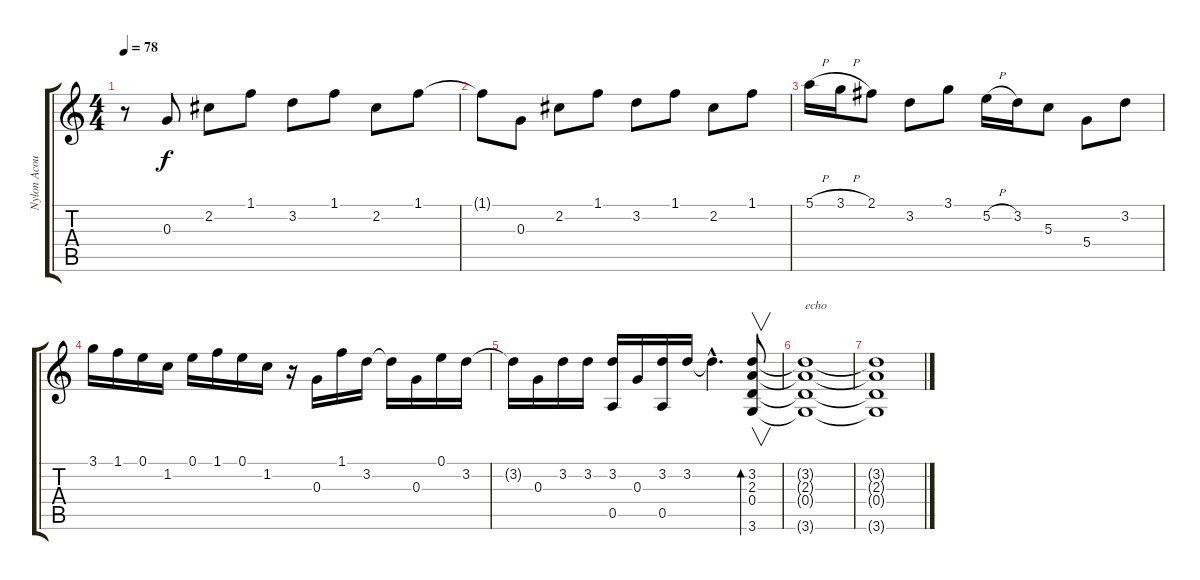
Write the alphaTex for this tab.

\track ("Nylon Acoustic. (Fills)" "Nylon Acou") {instrument acousticguitarnylon}
\staff {score tabs}
\tuning (E4 B3 G3 D3 A2 E2) {hide}
\ts (4 4)
\tempo 78
\clef g2
\ks c
r.8{dy f} 0.3.8 2.2.8 1.1.8 3.2.8 1.1.8 2.2.8 1.1.8 |
1.1{t}.8 0.3.8 2.2.8 1.1.8 3.2.8 1.1.8 2.2.8 1.1.8 |
5.1{h}.16 3.1{h}.16 2.1.8 3.2.8 3.1.8 5.2{h}.16 3.2.16 5.3.8 5.4.8 3.2.8 |
3.1.16 1.1.16 0.1.16 1.2.16 0.1.16 1.1.16 0.1.16 1.2.16 r.16 0.3.16 1.1.16 3.2.16 3.2{t}.16 0.3.16 0.1.16 3.2.16 |
3.2{t}.16 0.3.16 3.2.16 3.2.16 (3.2 0.5).16 0.3.16 (3.2 0.5).16 3.2.16 3.2{hac t}.4{d} (3.2 2.3 0.4 3.6).8{v bd 60} |
(3.2{t} 2.3{t} 0.4{t} 3.6{t}).1{txt "echo"} |
(3.2{t} 2.3{t} 0.4{t} 3.6{t}).1
